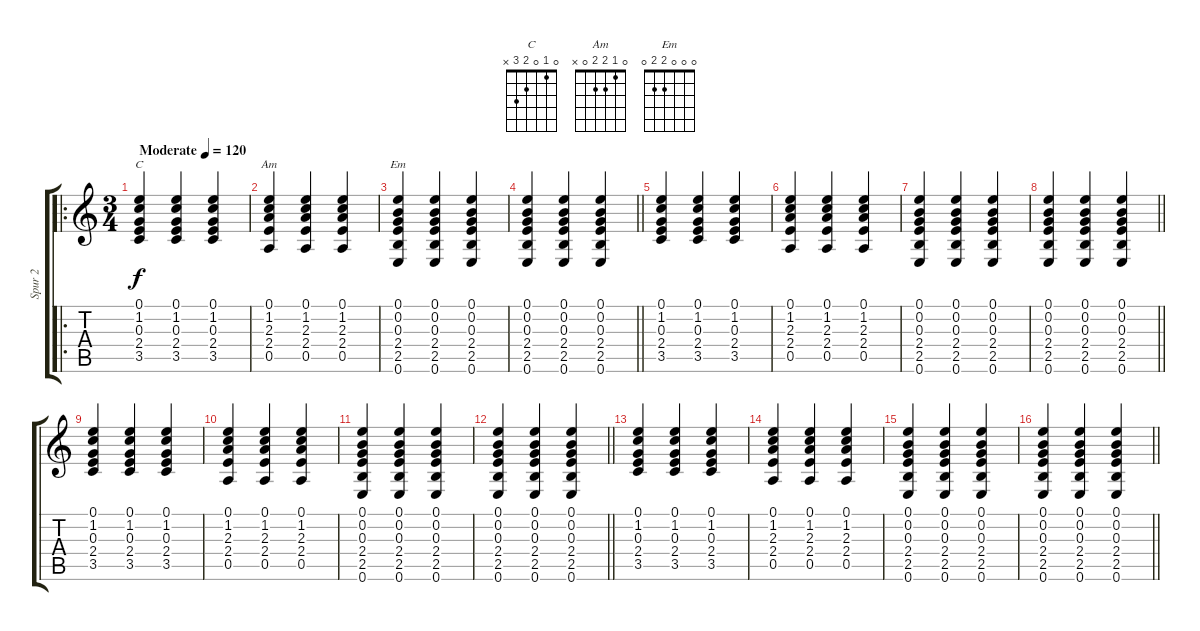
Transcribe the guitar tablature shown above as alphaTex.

\track ("Spur 2" "Spur 2") {instrument acousticguitarsteel}
\staff {score tabs}
\tuning (E4 B3 G3 D3 A2 E2) {hide}
\chord ("C" 0 1 0 2 3 x)
\chord ("Am" 0 1 2 2 0 x)
\chord ("Em" 0 0 0 2 2 0)
\ro
\ts (3 4)
\tempo (120 "Moderate")
\clef g2
\ks c
(0.1 1.2 0.3 2.4 3.5).4{ch "C" dy f instrument acousticguitarsteel} (0.1 1.2 0.3 2.4 3.5).4 (0.1 1.2 0.3 2.4 3.5).4 |
(0.1 1.2 2.3 2.4 0.5).4{ch "Am"} (0.1 1.2 2.3 2.4 0.5).4 (0.1 1.2 2.3 2.4 0.5).4 |
(0.1 0.2 0.3 2.4 2.5 0.6).4{ch "Em"} (0.1 0.2 0.3 2.4 2.5 0.6).4 (0.1 0.2 0.3 2.4 2.5 0.6).4 |
\barLineRight lightlight
(0.1 0.2 0.3 2.4 2.5 0.6).4 (0.1 0.2 0.3 2.4 2.5 0.6).4 (0.1 0.2 0.3 2.4 2.5 0.6).4 |
(0.1 1.2 0.3 2.4 3.5).4 (0.1 1.2 0.3 2.4 3.5).4 (0.1 1.2 0.3 2.4 3.5).4 |
(0.1 1.2 2.3 2.4 0.5).4 (0.1 1.2 2.3 2.4 0.5).4 (0.1 1.2 2.3 2.4 0.5).4 |
(0.1 0.2 0.3 2.4 2.5 0.6).4 (0.1 0.2 0.3 2.4 2.5 0.6).4 (0.1 0.2 0.3 2.4 2.5 0.6).4 |
\barLineRight lightlight
(0.1 0.2 0.3 2.4 2.5 0.6).4 (0.1 0.2 0.3 2.4 2.5 0.6).4 (0.1 0.2 0.3 2.4 2.5 0.6).4 |
(0.1 1.2 0.3 2.4 3.5).4 (0.1 1.2 0.3 2.4 3.5).4 (0.1 1.2 0.3 2.4 3.5).4 |
(0.1 1.2 2.3 2.4 0.5).4 (0.1 1.2 2.3 2.4 0.5).4 (0.1 1.2 2.3 2.4 0.5).4 |
(0.1 0.2 0.3 2.4 2.5 0.6).4 (0.1 0.2 0.3 2.4 2.5 0.6).4 (0.1 0.2 0.3 2.4 2.5 0.6).4 |
\barLineRight lightlight
(0.1 0.2 0.3 2.4 2.5 0.6).4 (0.1 0.2 0.3 2.4 2.5 0.6).4 (0.1 0.2 0.3 2.4 2.5 0.6).4 |
(0.1 1.2 0.3 2.4 3.5).4 (0.1 1.2 0.3 2.4 3.5).4 (0.1 1.2 0.3 2.4 3.5).4 |
(0.1 1.2 2.3 2.4 0.5).4 (0.1 1.2 2.3 2.4 0.5).4 (0.1 1.2 2.3 2.4 0.5).4 |
(0.1 0.2 0.3 2.4 2.5 0.6).4 (0.1 0.2 0.3 2.4 2.5 0.6).4 (0.1 0.2 0.3 2.4 2.5 0.6).4 |
\barLineRight lightlight
(0.1 0.2 0.3 2.4 2.5 0.6).4 (0.1 0.2 0.3 2.4 2.5 0.6).4 (0.1 0.2 0.3 2.4 2.5 0.6).4
